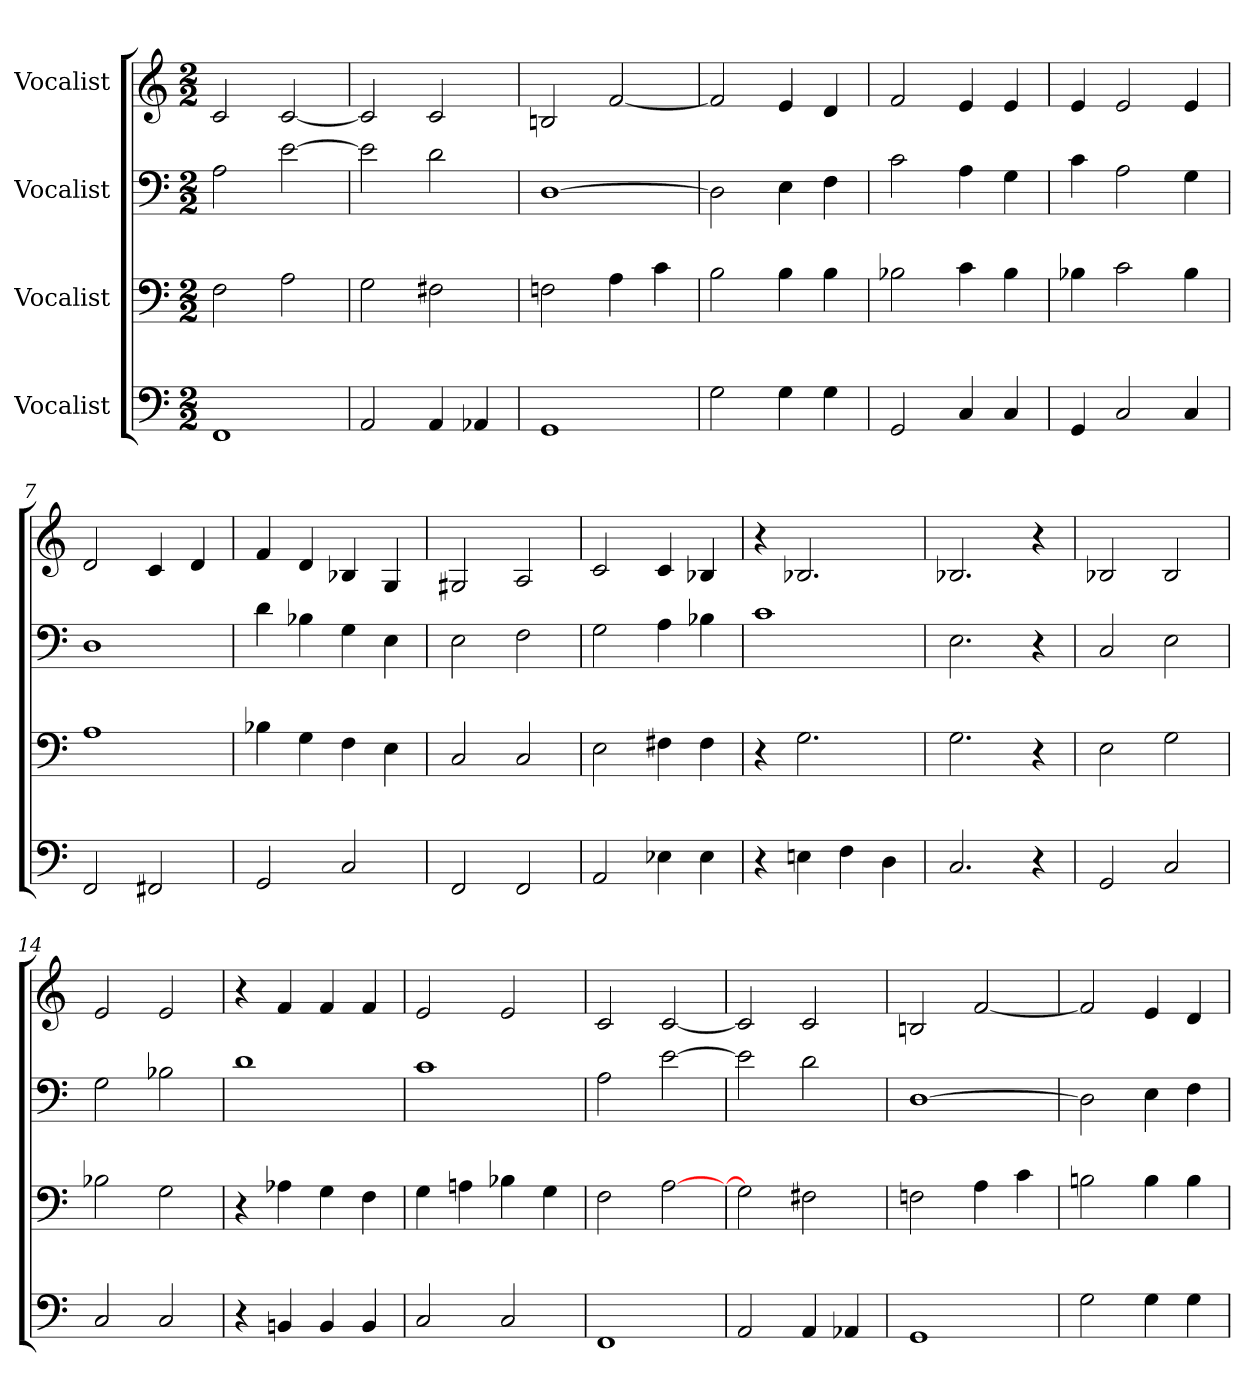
**kern	**kern	**kern	**kern
*part4	*part3	*part2	*part1
*staff4	*staff3	*staff2	*staff1
*I"Vocalist	*I"Vocalist	*I"Vocalist	*I"Vocalist
*M2/2	*M2/2	*M2/2	*M2/2
=1	=1	=1	=1
1FF	2F	2A	2c
.	2A	[2e	[2c
=2	=2	=2	=2
2AA	2G	2e]	2c]
4AA	2F#X	2d	2c
4AA-X	.	.	.
=3	=3	=3	=3
1GG	2Fn	[1D	2Bn
.	4A	.	[2f
.	4c	.	.
=4	=4	=4	=4
2G	2B	2D]	2f]
4G	4B	4E	4e
4G	4B	4F	4d
=5	=5	=5	=5
2GG	2B-X	2c	2f
4C	4c	4A	4e
4C	4B-	4G	4e
=6	=6	=6	=6
4GG	4B-X	4c	4e
2C	2c	2A	2e
4C	4B-	4G	4e
=7	=7	=7	=7
2FF	1A	1D	2d
2FF#X	.	.	4c
.	.	.	4d
=8	=8	=8	=8
2GG	4B-X	4d	4f
.	4G	4B-X	4d
2C	4F	4G	4B-X
.	4E	4E	4G
=9	=9	=9	=9
2FF	2C	2E	2G#X
2FF	2C	2F	2A
=10	=10	=10	=10
2AA	2E	2G	2c
4E-X	4F#X	4A	4c
4E-	4F#	4B-X	4B-X
=11	=11	=11	=11
4r	4r	1c	4r
4En	2.G	.	2.B-X
4F	.	.	.
4D	.	.	.
=12	=12	=12	=12
2.C	2.G	2.E	2.B-X
4r	4r	4r	4r
=13	=13	=13	=13
2GG	2E	2C	2B-X
2C	2G	2E	2B-
=14	=14	=14	=14
2C	2B-X	2G	2e
2C	2G	2B-X	2e
=15	=15	=15	=15
4r	4r	1d	4r
4BBn	4A-X	.	4f
4BB	4G	.	4f
4BB	4F	.	4f
=16	=16	=16	=16
2C	4G	1c	2e
.	4An	.	.
2C	4B-X	.	2e
.	4G	.	.
=17	=17	=17	=17
1FF	2F	2A	2c
.	[2A	[2e	[2c
=18	=18	=18	=18
2AA	2G]	2e]	2c]
4AA	2F#X	2d	2c
4AA-X	.	.	.
=19	=19	=19	=19
1GG	2Fn	[1D	2Bn
.	4A	.	[2f
.	4c	.	.
=20	=20	=20	=20
2G	2Bn	2D]	2f]
4G	4B	4E	4e
4G	4B	4F	4d
=	=	=	=
*-	*-	*-	*-
